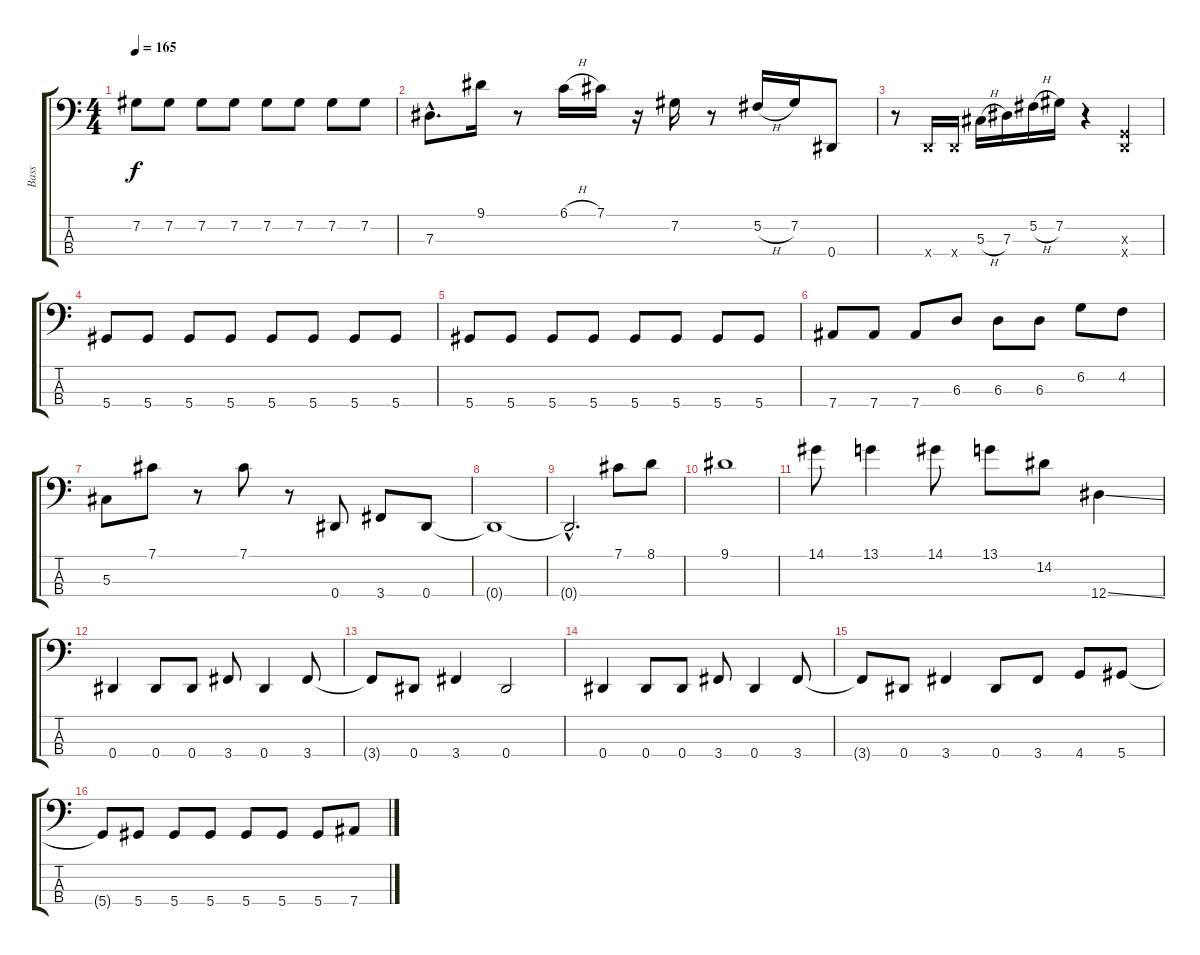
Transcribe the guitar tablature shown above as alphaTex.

\track ("Bass" "Bass") {instrument electricbasspick}
\staff {score tabs}
\tuning (Gb2 Db2 Ab1 Eb1) {hide}
\ts (4 4)
\tempo 165
\clef f4
\ks c
7.2.8{dy f} 7.2.8 7.2.8 7.2.8 7.2.8 7.2.8 7.2.8 7.2.8 |
7.3{hac}.8{d} 9.1.16 r.8 6.1{h}.16 7.1.16 r.16 7.2.16 r.8 5.2{h}.16 7.2.16 0.4.8 |
r.8 -1.4{x}.16 -1.4{x}.16 5.3{h}.16 7.3.16 5.2{h}.16 7.2.16 r.4 (-1.3{x} -1.4{x}).4 |
5.4.8 5.4.8 5.4.8 5.4.8 5.4.8 5.4.8 5.4.8 5.4.8 |
5.4.8 5.4.8 5.4.8 5.4.8 5.4.8 5.4.8 5.4.8 5.4.8 |
7.4.8 7.4.8 7.4.8 6.3.8 6.3.8 6.3.8 6.2.8 4.2.8 |
5.3.8 7.1.8 r.8 7.1.8 r.8 0.4.8 3.4.8 0.4.8 |
0.4{t}.1 |
0.4{hac t}.2{d} 7.1.8 8.1.8 |
9.1.1 |
14.1.8 13.1.4 14.1.8 13.1.8 14.2.8 12.4{ss}.4 |
0.4.4 0.4.8 0.4.8 3.4.8 0.4.4 3.4.8 |
3.4{t}.8 0.4.8 3.4.4 0.4.2 |
0.4.4 0.4.8 0.4.8 3.4.8 0.4.4 3.4.8 |
3.4{t}.8 0.4.8 3.4.4 0.4.8 3.4.8 4.4.8 5.4.8 |
5.4{t}.8 5.4.8 5.4.8 5.4.8 5.4.8 5.4.8 5.4.8 7.4.8
